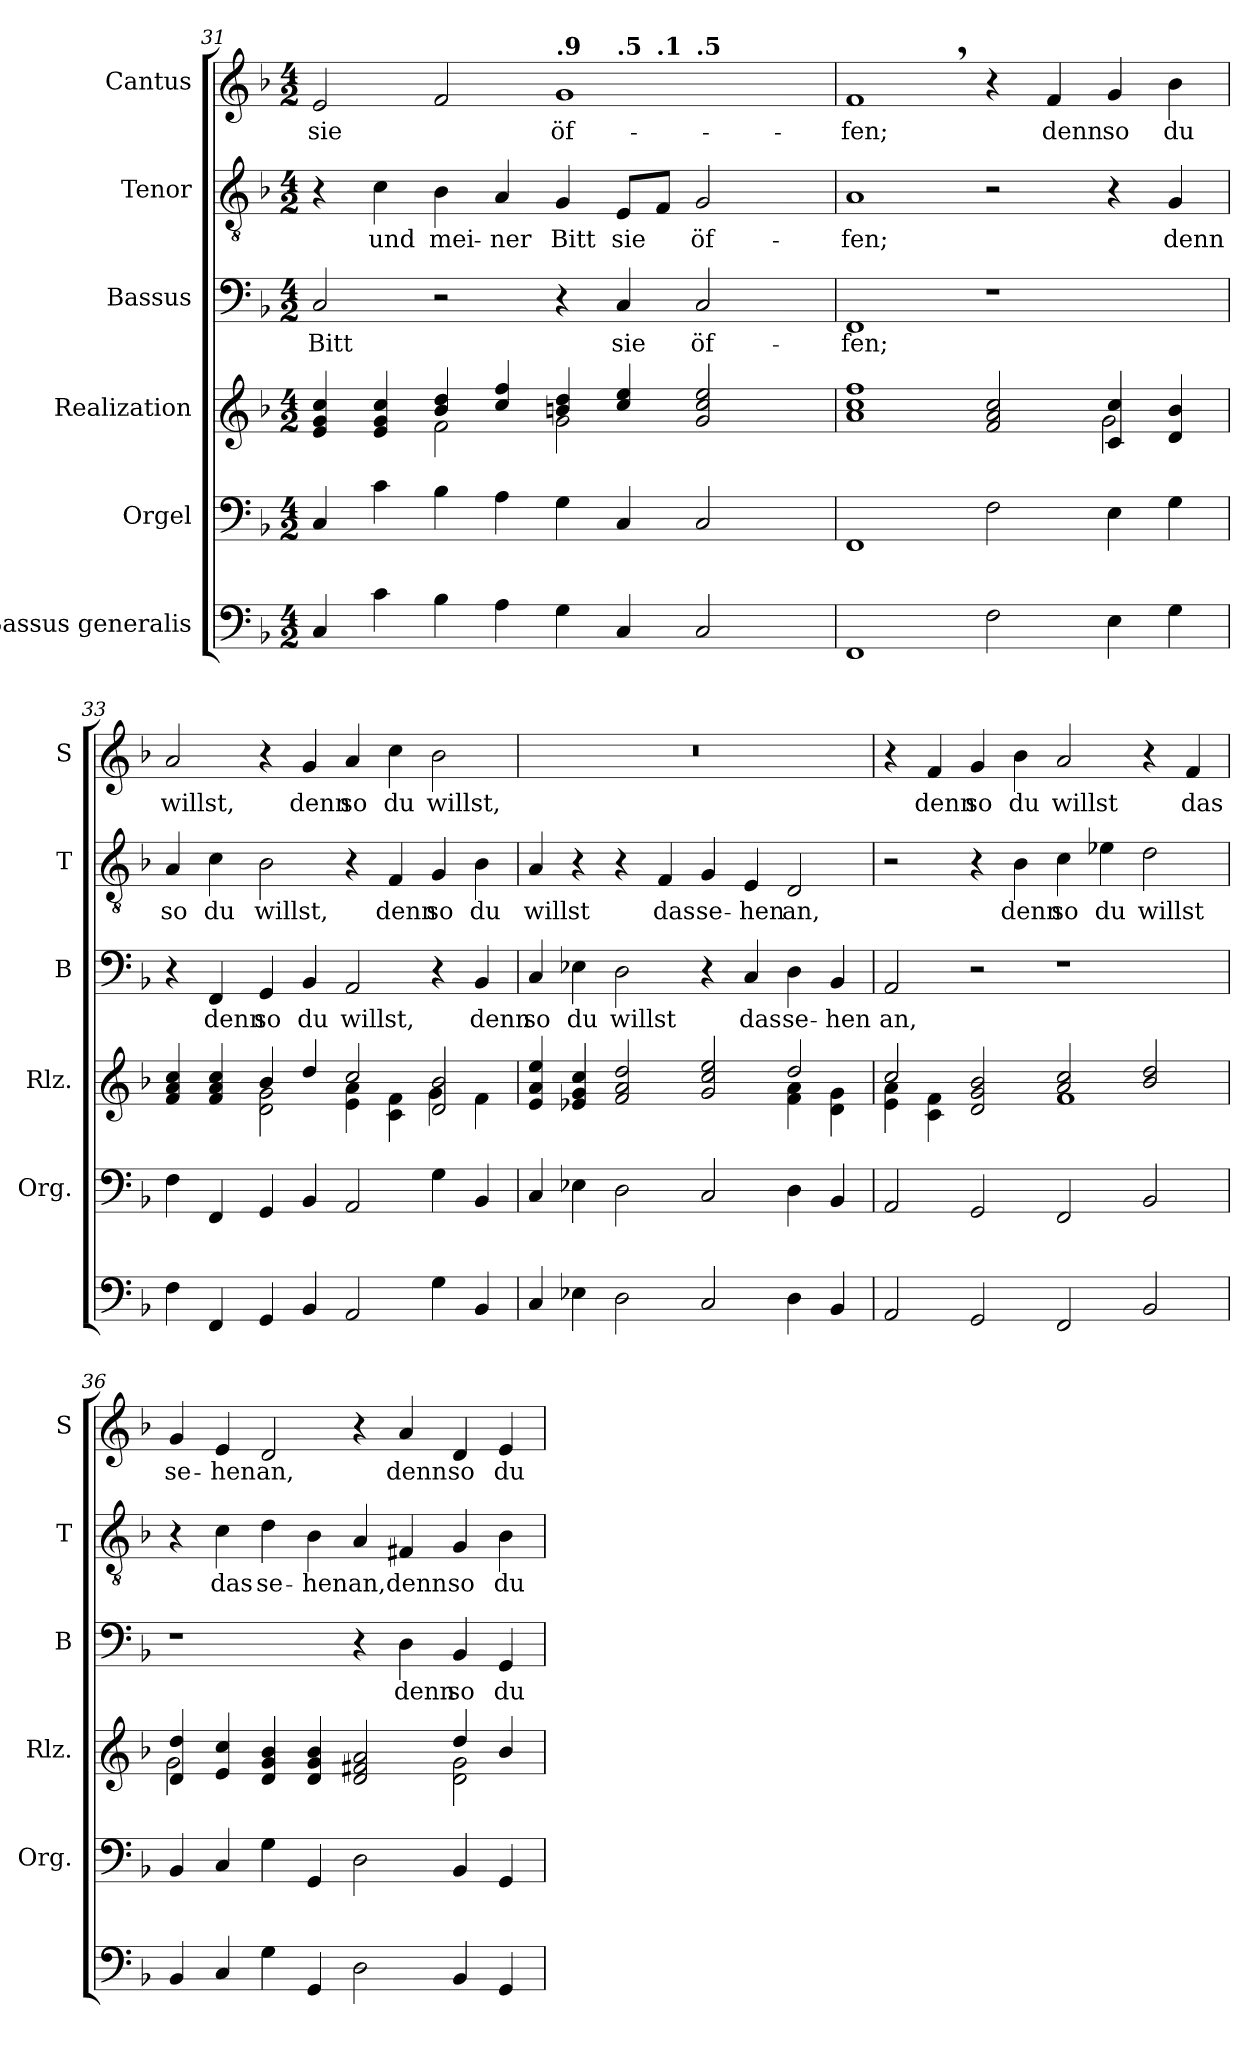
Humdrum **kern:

**kern	**kern	**kern	**kern	**text	**kern	**text	**kern	**text
*part6	*part5	*part4	*part3	*part3	*part2	*part2	*part1	*part1
*staff6	*staff5	*staff4	*staff3	*staff3	*staff2	*staff2	*staff1	*staff1
*I"Bassus generalis	*I"Orgel	*I"Realization	*I"Bassus	*	*I"Tenor	*	*I"Cantus	*
*	*I'Org.	*I'Rlz.	*I'B	*	*I'T	*	*I'S	*
*clefF4	*clefF4	*clefG2	*clefF4	*	*clefGv2	*	*clefG2	*
*k[b-]	*k[b-]	*k[b-]	*k[b-]	*	*k[b-]	*	*k[b-]	*
*F:	*F:	*F:	*F:	*	*F:	*	*F:	*
*M4/2	*M4/2	*M4/2	*M4/2	*	*M4/2	*	*M4/2	*
=31	=31	=31	=31	=31	=31	=31	=31	=31
*	*	*^	*	*	*	*	*	*
!	!	!	!	!	!LO:LY:b	!	!	!	!LO:LY:b
*	*	*	*	*	*	*	*	*^	*
*	*	*	*	*	*	*	*	*	*^	*
*	*	*	*	*	*	*	*	*	*	*^	*
*	*	*	*	*	*	*	*	*	*	*	*^	*
4C/	4C/	4e/ 4g/ 4cc/	2ryy	2C/	Bitt	4r	.	2e/	1ryy	1ryy	1.ryy	2.ryy	sie
!	!	!	!	!	!	!	!LO:LY:b	!	!	!	!	!	!
4c\	4c\	4e/ 4g/ 4cc/	.	.	.	4c\	und	.	.	.	.	.	.
!	!	!	!	!	!	!	!LO:LY:b	!	!	!	!	!	!
4B-\	4B-\	4b-/ 4dd/	2f\	2r	.	4B-\	mei-	2f/	.	.	.	.	.
*	*	*	*	*	*	*	*	*MM116	*	*	*	*	*
!	!	!	!	!	!	!	!LO:LY:b	!	!	!	!	!	!
4A\	4A\	4cc/ 4ff/	.	.	.	4A/	-ner	.	.	.	.	1ryy	.
*	*	*	*	*	*	*	*	*MM114	*	*	*	*	*
!	!	!	!	!	!	!	!	!LO:TX:a:B:t=.9	!	!	!	!	!
!	!	!	!	!	!	!	!LO:LY:b	!	!	!	!	!	!LO:LY:b
4G\	4G\	4bn/ 4dd/	2g\	4r	.	4G/	Bitt	1g	4ryy	4.ryy	.	.	öf-
*	*	*	*	*	*	*	*	*MM114	*	*	*	*	*
!	!	!	!	!	!	!	!	!	!LO:TX:a:B:t=.5	!	!	!	!
!	!	!	!	!	!LO:LY:b	!	!LO:LY:b	!	!	!	!	!	!
4C/	4C/	4cc/ 4ee/	.	4C/	sie	8E/L	sie	.	2.ryy	.	.	.	.
*	*	*	*	*	*	*	*	*MM114	*	*	*	*	*
!	!	!	!	!	!	!	!	!	!	!LO:TX:a:B:t=.1	!	!	!
.	.	.	.	.	.	8F/J	.	.	.	2ryy	.	.	.
*	*	*	*	*	*	*	*	*MM112	*	*	*	*	*
!	!	!	!	!	!	!	!	!	!	!	!LO:TX:a:B:t=.5	!	!
!	!	!	!	!	!LO:LY:b	!	!LO:LY:b	!	!	!	!	!	!
2C/	2C/	2g/ 2cc/ 2ee/	2ryy	2C/	öf-	2G/	öf-	.	.	.	2ryy	.	.
.	.	.	.	.	.	.	.	.	.	.	.	4ryy	.
.	.	.	.	.	.	.	.	.	.	8ryy	.	.	.
*	*	*	*	*	*	*	*	*v	*v	*v	*v	*v	*
=32	=32	=32	=32	=32	=32	=32	=32	=32	=32
*	*	*	*	*	*	*	*	*MM106	*
*	*	*	*	*	*	*	*	*^	*
*	*	*	*	*	*	*	*	*	*^	*
*	*	*	*	*	*	*	*	*	*	*^	*
*	*	*	*	*	*	*	*	*	*	*	*^	*
!	!	!	!	!	!LO:LY:b	!	!LO:LY:b	!	!	!	!	!	!LO:LY:b
*	*	*	*	*	*	*	*	*v	*v	*v	*v	*v	*
1FF	1FF	1a 1cc 1ff	1.ryy	1FF	-fen;	1A	-fen;	1f,	-fen;
*	*	*	*	*	*	*	*	*MM116	*
2F\	2F\	2f/ 2a/ 2cc/	.	1r	.	2r	.	4r	.
!	!	!	!	!	!	!	!	!	!LO:LY:b
.	.	.	.	.	.	.	.	4f/	denn
!	!	!	!	!	!	!	!	!	!LO:LY:b
4E\	4E\	4c/ 4cc/	2g\	.	.	4r	.	4g/	so
!	!	!	!	!	!	!	!LO:LY:b	!	!LO:LY:b
4G\	4G\	4d/ 4b-/	.	.	.	4G/	denn	4b-\	du
!!LO:PB:g=z
=33	=33	=33	=33	=33	=33	=33	=33	=33	=33
!	!	!	!	!	!	!	!LO:LY:b	!	!LO:LY:b
4F\	4F\	4f/ 4a/ 4cc/	2ryy	4r	.	4A/	so	2a/	willst,
!	!	!	!	!	!LO:LY:b	!	!LO:LY:b	!	!
4FF/	4FF/	4f/ 4a/ 4cc/	.	4FF/	denn	4c\	du	.	.
!	!	!	!	!	!LO:LY:b	!	!LO:LY:b	!	!
4GG/	4GG/	4b-/	2d\ 2g\	4GG/	so	2B-\	willst,	4r	.
!	!	!	!	!	!LO:LY:b	!	!	!	!LO:LY:b
4BB-/	4BB-/	4dd/	.	4BB-/	du	.	.	4g/	denn
!	!	!	!	!	!LO:LY:b	!	!	!	!LO:LY:b
2AA/	2AA/	2cc/	4e\ 4a\	2AA/	willst,	4r	.	4a/	so
!	!	!	!	!	!	!	!LO:LY:b	!	!LO:LY:b
.	.	.	4c\ 4f\	.	.	4F/	denn	4cc\	du
!	!	!	!	!	!	!	!LO:LY:b	!	!LO:LY:b
4G\	4G\	2d/ 2b-/	4g\	4r	.	4G/	so	2b-\	willst,
!	!	!	!	!	!LO:LY:b	!	!LO:LY:b	!	!
4BB-/	4BB-/	.	4f\	4BB-/	denn	4B-\	du	.	.
=34	=34	=34	=34	=34	=34	=34	=34	=34	=34
!	!	!	!	!	!LO:LY:b	!	!LO:LY:b	!	!
4C/	4C/	4e/ 4a/ 4ee/	1.ryy	4C/	so	4A/	willst	0r	.
!	!	!	!	!	!LO:LY:b	!	!	!	!
4E-X\	4E-X\	4e-X/ 4g/ 4cc/	.	4E-X\	du	4r	.	.	.
!	!	!	!	!	!LO:LY:b	!	!	!	!
2D\	2D\	2f/ 2a/ 2dd/	.	2D\	willst	4r	.	.	.
!	!	!	!	!	!	!	!LO:LY:b	!	!
.	.	.	.	.	.	4F/	das	.	.
!	!	!	!	!	!	!	!LO:LY:b	!	!
2C/	2C/	2g/ 2cc/ 2ee/	.	4r	.	4G/	se-	.	.
!	!	!	!	!	!LO:LY:b	!	!LO:LY:b	!	!
.	.	.	.	4C/	das	4E/	-hen	.	.
!	!	!	!	!	!LO:LY:b	!	!LO:LY:b	!	!
4D\	4D\	2dd/	4f\ 4a\	4D\	se-	2D/	an,	.	.
!	!	!	!	!	!LO:LY:b	!	!	!	!
4BB-/	4BB-/	.	4d\ 4g\	4BB-/	-hen	.	.	.	.
=35	=35	=35	=35	=35	=35	=35	=35	=35	=35
!	!	!	!	!	!LO:LY:b	!	!	!	!
2AA/	2AA/	2cc/	4e\ 4a\	2AA/	an,	2r	.	4r	.
!	!	!	!	!	!	!	!	!	!LO:LY:b
.	.	.	4c\ 4f\	.	.	.	.	4f/	denn
!	!	!	!	!	!	!	!	!	!LO:LY:b
2GG/	2GG/	2d/ 2g/ 2b-/	2ryy	2r	.	4r	.	4g/	so
!	!	!	!	!	!	!	!LO:LY:b	!	!LO:LY:b
.	.	.	.	.	.	4B-\	denn	4b-\	du
!	!	!	!	!	!	!	!LO:LY:b	!	!LO:LY:b
2FF/	2FF/	2a/ 2cc/	1f	1r	.	4c\	so	2a/	willst
!	!	!	!	!	!	!	!LO:LY:b	!	!
.	.	.	.	.	.	4e-X\	du	.	.
!	!	!	!	!	!	!	!LO:LY:b	!	!
2BB-/	2BB-/	2b-/ 2dd/	.	.	.	2d\	willst	4r	.
!	!	!	!	!	!	!	!	!	!LO:LY:b
.	.	.	.	.	.	.	.	4f/	das
!!LO:LB:g=z
=36	=36	=36	=36	=36	=36	=36	=36	=36	=36
!	!	!	!	!	!	!	!	!	!LO:LY:b
4BB-/	4BB-/	4d/ 4dd/	2g\	1r	.	4r	.	4g/	se-
!	!	!	!	!	!	!	!LO:LY:b	!	!LO:LY:b
4C/	4C/	4e/ 4cc/	.	.	.	4c\	das	4e/	-hen
!	!	!	!	!	!	!	!LO:LY:b	!	!LO:LY:b
4G\	4G\	4d/ 4g/ 4b-/	1ryy	.	.	4d\	se-	2d/	an,
!	!	!	!	!	!	!	!LO:LY:b	!	!
4GG/	4GG/	4d/ 4g/ 4b-/	.	.	.	4B-\	-hen	.	.
!	!	!	!	!	!	!	!LO:LY:b	!	!
2D\	2D\	2d/ 2f#X/ 2a/	.	4r	.	4A/	an,	4r	.
!	!	!	!	!	!LO:LY:b	!	!LO:LY:b	!	!LO:LY:b
.	.	.	.	4D\	denn	4F#X/	denn	4a/	denn
!	!	!	!	!	!LO:LY:b	!	!LO:LY:b	!	!LO:LY:b
4BB-/	4BB-/	4dd/	2d\ 2g\	4BB-/	so	4G/	so	4d/	so
!	!	!	!	!	!LO:LY:b	!	!LO:LY:b	!	!LO:LY:b
4GG/	4GG/	4b-/	.	4GG/	du	4B-\	du	4e/	du
*	*	*v	*v	*	*	*	*	*	*
=	=	=	=	=	=	=	=	=
*-	*-	*-	*-	*-	*-	*-	*-	*-
